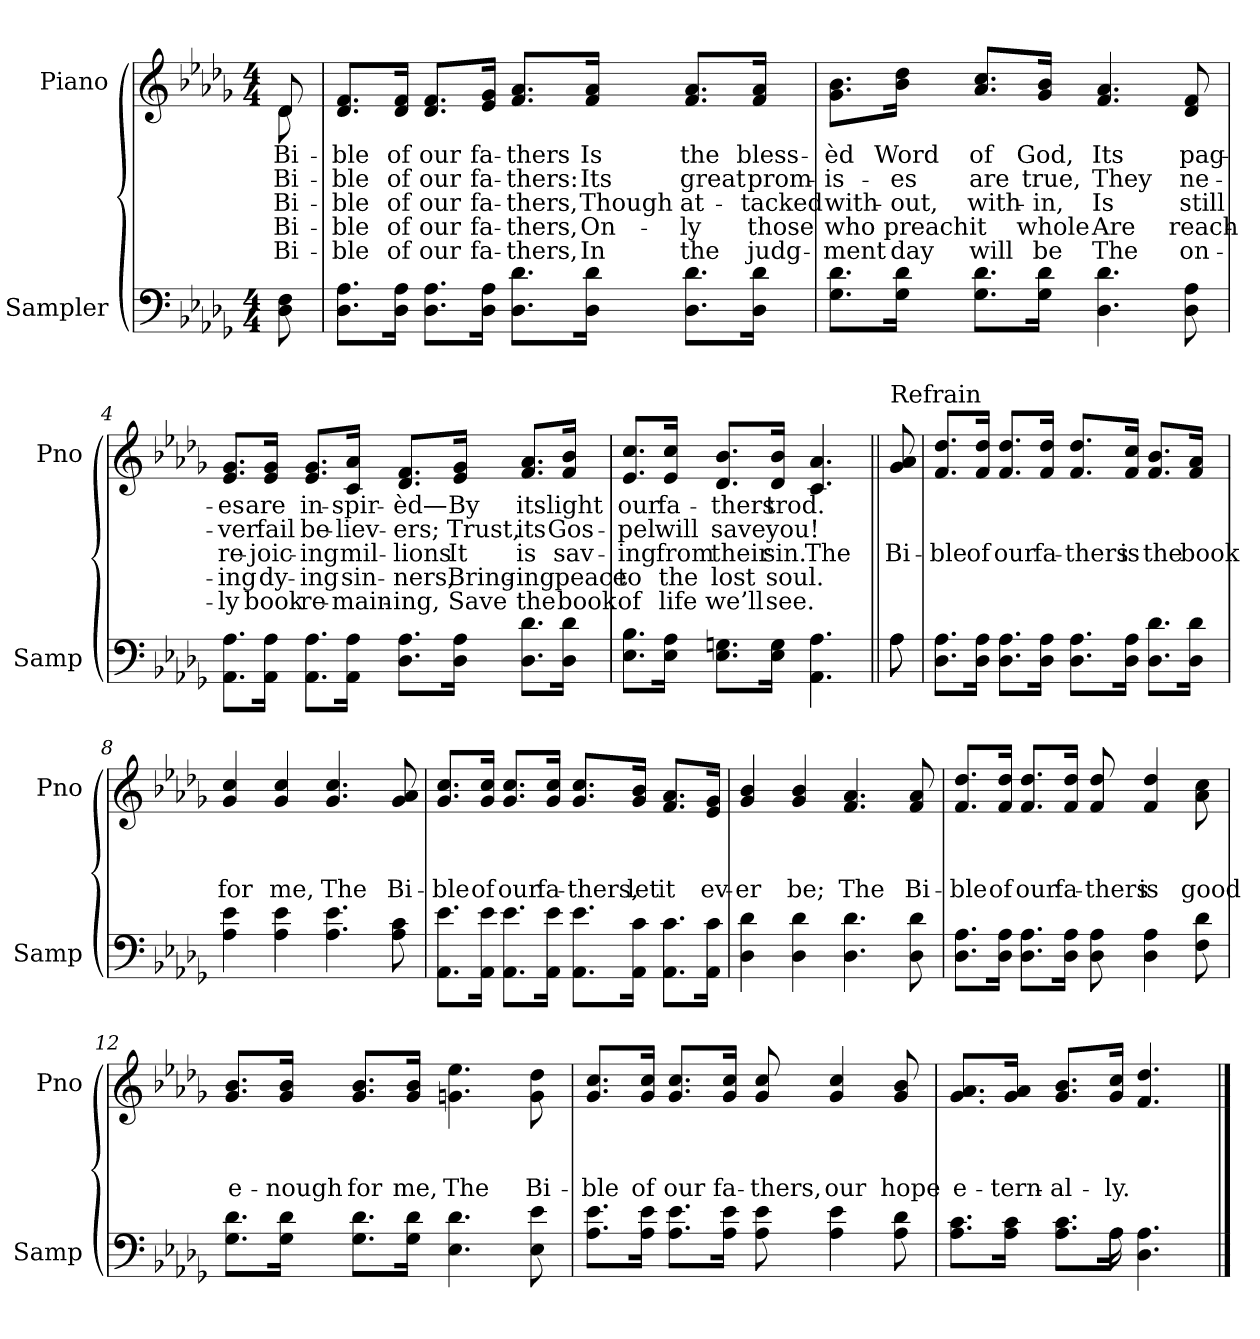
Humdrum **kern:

**kern	**kern	**text	**text	**text	**text	**text
*part2	*part1	*part1	*part1	*part1	*part1	*part1
*staff2	*staff1	*staff1	*staff1	*staff1	*staff1	*staff1
*I"Sampler	*I"Piano	*	*	*	*	*
*I'Samp	*I'Pno	*	*	*	*	*
*clefF4	*clefG2	*	*	*	*	*
*k[b-e-a-d-g-]	*k[b-e-a-d-g-]	*	*	*	*	*
*D-:	*D-:	*	*	*	*	*
*M4/4	*M4/4	*	*	*	*	*
=1	=1	=1	=1	=1	=1	=1
*	*^	*	*	*	*	*
8D- 8F	8d-/	8d-	Bi-	Bi-	Bi-	Bi-	Bi-
*	*v	*v	*	*	*	*	*
=2	=2	=2	=2	=2	=2	=2
8.D-\ 8.A-\L	8.d-/ 8.f/L	-ble	-ble	-ble	-ble	-ble
16D-\ 16A-\Jk	16d-/ 16f/Jk	of	of	of	of	of
8.D-\ 8.A-\L	8.d-/ 8.f/L	our	our	our	our	our
16D-\ 16A-\Jk	16e-/ 16g-/Jk	fa-	fa-	fa-	fa-	fa-
8.D-\ 8.d-\L	8.f/ 8.a-/L	-thers	-thers:	-thers,	-thers,	-thers,
16D-\ 16d-\Jk	16f/ 16a-/Jk	Is	Its	Though	On-	In
8.D-\ 8.d-\L	8.f/ 8.a-/L	the	great	at-	-ly	the
16D-\ 16d-\Jk	16f/ 16a-/Jk	bless-	prom-	-tacked	those	judg-
=3	=3	=3	=3	=3	=3	=3
8.G-\ 8.d-\L	8.g-\ 8.b-\L	-èd	-is-	with-	who	-ment
16G-\ 16d-\Jk	16b-\ 16dd-\Jk	Word	-es	-out,	preach	day
8.G-\ 8.d-\L	8.a-/ 8.cc/L	of	are	with-	it	will
16G-\ 16d-\Jk	16g-/ 16b-/Jk	God,	true,	-in,	whole	be
4.D- 4.d-	4.f 4.a-	Its	They	Is	Are	The
8D- 8A-	8d- 8f	pag-	ne-	still	reach-	on-
=4	=4	=4	=4	=4	=4	=4
8.AA-\ 8.A-\L	8.e-/ 8.g-/L	-es	-ver	re-	-ing	-ly
16AA-\ 16A-\Jk	16e-/ 16g-/Jk	are	fail	-joic-	dy-	book
8.AA-\ 8.A-\L	8.e-/ 8.g-/L	in-	be-	-ing	-ing	re-
16AA-\ 16A-\Jk	16c/ 16a-/Jk	-spir-	-liev-	mil-	sin-	-main-
8.D-\ 8.A-\L	8.d-/ 8.f/L	-èd—	-ers;	-lions	-ners,	-ing,
16D-\ 16A-\Jk	16e-/ 16g-/Jk	By	Trust,	It	Bring-	Save
8.D-\ 8.d-\L	8.f/ 8.a-/L	its	its	is	-ing	the
16D-\ 16d-\Jk	16f/ 16b-/Jk	light	Gos-	sav-	peace	book
=5	=5	=5	=5	=5	=5	=5
8.E-\ 8.B-\L	8.e-/ 8.cc/L	our	-pel	-ing	to	of
16E-\ 16A-\Jk	16e-/ 16cc/Jk	fa-	will	from	the	life
8.E-\ 8.Gn\L	8.d-/ 8.b-/L	-thers	save	their	lost	we’ll
16E-\ 16G\Jk	16d-/ 16b-/Jk	trod.	you!	sin.	soul.	see.
4.AA- 4.A-	4.c 4.a-	.	.	The	.	.
=6||	=6||	=6||	=6||	=6||	=6||	=6||
*^	*	*	*	*	*	*
!	!	!LO:TX:t=Refrain	!	!	!	!	!
8A-\	8A-	8g- 8a-	.	.	Bi-	.	.
*v	*v	*	*	*	*	*	*
=7	=7	=7	=7	=7	=7	=7
8.D-\ 8.A-\L	8.f/ 8.dd-/L	.	.	-ble	.	.
16D-\ 16A-\Jk	16f/ 16dd-/Jk	.	.	of	.	.
8.D-\ 8.A-\L	8.f/ 8.dd-/L	.	.	our	.	.
16D-\ 16A-\Jk	16f/ 16dd-/Jk	.	.	fa-	.	.
8.D-\ 8.A-\L	8.f/ 8.dd-/L	.	.	-thers	.	.
16D-\ 16A-\Jk	16f/ 16cc/Jk	.	.	is	.	.
8.D-\ 8.d-\L	8.f/ 8.b-/L	.	.	the	.	.
16D-\ 16d-\Jk	16f/ 16a-/Jk	.	.	book	.	.
=8	=8	=8	=8	=8	=8	=8
4A- 4e-	4g- 4cc	.	.	for	.	.
4A- 4e-	4g- 4cc	.	.	me,	.	.
4.A- 4.e-	4.g- 4.cc	.	.	The	.	.
8A- 8c	8g- 8a-	.	.	Bi-	.	.
=9	=9	=9	=9	=9	=9	=9
8.AA-\ 8.e-\L	8.g-/ 8.cc/L	.	.	-ble	.	.
16AA-\ 16e-\Jk	16g-/ 16cc/Jk	.	.	of	.	.
8.AA-\ 8.e-\L	8.g-/ 8.cc/L	.	.	our	.	.
16AA-\ 16e-\Jk	16g-/ 16cc/Jk	.	.	fa-	.	.
8.AA-\ 8.e-\L	8.g-/ 8.cc/L	.	.	-thers,	.	.
16AA-\ 16c\Jk	16g-/ 16b-/Jk	.	.	let	.	.
8.AA-\ 8.c\L	8.f/ 8.a-/L	.	.	it	.	.
16AA-\ 16c\Jk	16e-/ 16g-/Jk	.	.	ev-	.	.
=10	=10	=10	=10	=10	=10	=10
4D- 4d-	4g- 4b-	.	.	-er	.	.
4D- 4d-	4g- 4b-	.	.	be;	.	.
4.D- 4.d-	4.f 4.a-	.	.	The	.	.
8D- 8d-	8f 8a-	.	.	Bi-	.	.
=11	=11	=11	=11	=11	=11	=11
8.D-\ 8.A-\L	8.f/ 8.dd-/L	.	.	-ble	.	.
16D-\ 16A-\Jk	16f/ 16dd-/Jk	.	.	of	.	.
8.D-\ 8.A-\L	8.f/ 8.dd-/L	.	.	our	.	.
16D-\ 16A-\Jk	16f/ 16dd-/Jk	.	.	fa-	.	.
8D- 8A-	8f 8dd-	.	.	-thers	.	.
4D- 4A-	4f 4dd-	.	.	is	.	.
8F 8d-	8a- 8cc	.	.	good	.	.
=12	=12	=12	=12	=12	=12	=12
8.G-\ 8.d-\L	8.g-/ 8.b-/L	.	.	e-	.	.
16G-\ 16d-\Jk	16g-/ 16b-/Jk	.	.	-nough	.	.
8.G-\ 8.d-\L	8.g-/ 8.b-/L	.	.	for	.	.
16G-\ 16d-\Jk	16g-/ 16b-/Jk	.	.	me,	.	.
4.E- 4.d-	4.gn 4.ee-	.	.	The	.	.
8E- 8e-	8g 8dd-	.	.	Bi-	.	.
=13	=13	=13	=13	=13	=13	=13
8.A-\ 8.e-\L	8.g-/ 8.cc/L	.	.	-ble	.	.
16A-\ 16e-\Jk	16g-/ 16cc/Jk	.	.	of	.	.
8.A-\ 8.e-\L	8.g-/ 8.cc/L	.	.	our	.	.
16A-\ 16e-\Jk	16g-/ 16cc/Jk	.	.	fa-	.	.
8A- 8e-	8g- 8cc	.	.	-thers,	.	.
4A- 4e-	4g- 4cc	.	.	our	.	.
8A- 8d-	8g- 8b-	.	.	hope	.	.
=14	=14	=14	=14	=14	=14	=14
*^	*	*	*	*	*	*
8.A-\ 8.c\L	4..ryy	8.g-/ 8.a-/L	.	.	e-	.	.
16A-\ 16c\Jk	.	16g-/ 16a-/Jk	.	.	-tern-	.	.
8.A-\ 8.c\L	.	8.g-/ 8.b-/L	.	.	-al-	.	.
16A-\Jk	16A-	16g-/ 16cc/Jk	.	.	-ly.	.	.
4.D- 4.A-	4.ryy	4.f 4.dd-	.	.	.	.	.
*v	*v	*	*	*	*	*	*
==	==	==	==	==	==	==
*-	*-	*-	*-	*-	*-	*-
